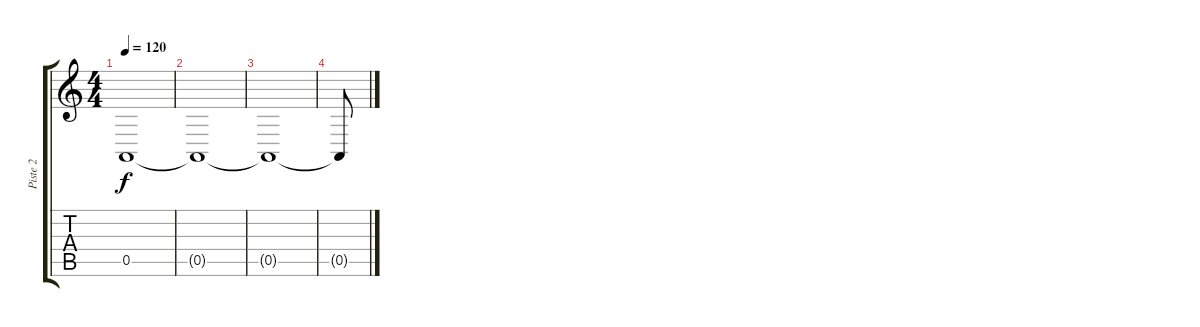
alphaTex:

\track ("Piste 2" "Piste 2") {instrument synthbrass1}
\staff {score tabs}
\tuning (E4 B3 G3 D3 A2 E2) {hide}
\ts (4 4)
\tempo 120
\clef g2
\ks c
0.5{t}.1{dy f} |
0.5{t}.1 |
0.5{t}.1 |
0.5{t}.8
